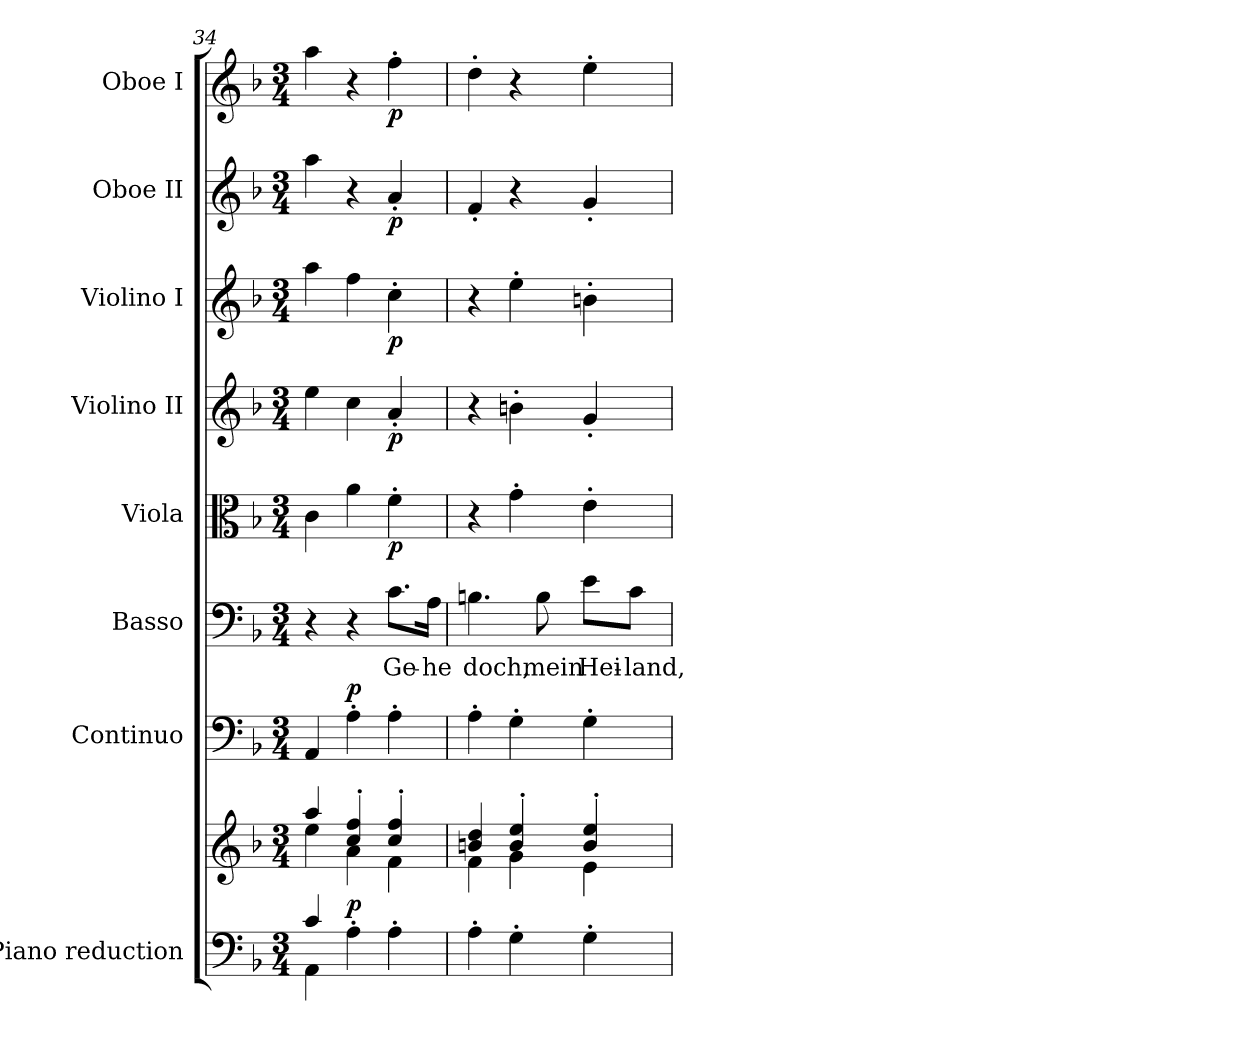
**kern	**kern	**dynam	**kern	**dynam	**kern	**text	**kern	**dynam	**kern	**dynam	**kern	**dynam	**kern	**dynam	**kern	**dynam
*part8	*part8	*part8	*part7	*part7	*part6	*part6	*part5	*part5	*part4	*part4	*part3	*part3	*part2	*part2	*part1	*part1
*staff9	*staff8	*staff8/9	*staff7	*staff7	*staff6	*staff6	*staff5	*staff5	*staff4	*staff4	*staff3	*staff3	*staff2	*staff2	*staff1	*staff1
*I"Piano reduction	*	*	*I"Continuo	*	*I"Basso	*	*I"Viola	*	*I"Violino II	*	*I"Violino I	*	*I"Oboe II	*	*I"Oboe I	*
*I'Pno	*	*	*	*	*	*	*	*	*	*	*	*	*I'Ob	*	*I'Ob	*
*clefF4	*clefG2	*	*clefF4	*	*clefF4	*	*clefC3	*	*clefG2	*	*clefG2	*	*clefG2	*	*clefG2	*
*k[b-]	*k[b-]	*	*k[b-]	*	*k[b-]	*	*k[b-]	*	*k[b-]	*	*k[b-]	*	*k[b-]	*	*k[b-]	*
*M3/4	*M3/4	*	*M3/4	*	*M3/4	*	*M3/4	*	*M3/4	*	*M3/4	*	*M3/4	*	*M3/4	*
=34	=34	=34	=34	=34	=34	=34	=34	=34	=34	=34	=34	=34	=34	=34	=34	=34
*^	*^	*	*	*	*	*	*	*	*	*	*	*	*	*	*	*
4c/	4AA\	4aa/	4ee\	.	4AA/	.	4r	.	4c\	.	4ee\	.	4aa\	.	4aa\	.	4aa\	.
!	!	!	!	!LO:DY:a=2	!	!LO:DY:a	!	!	!	!	!	!	!	!	!	!	!	!
2ryy	4A'>\	4cc/' 4ff/'	4a\	p	4A'\	p	4r	.	4a\	.	4cc\	.	4ff\	.	4r	.	4r	.
!	!	!	!	!	!	!	!	!LO:LY:b	!	!LO:DY:b	!	!LO:DY:b	!	!LO:DY:b	!	!LO:DY:b	!	!LO:DY:b
.	4A'>\	4cc/' 4ff/'	4f\	.	4A'\	.	8.c\L	Ge-	4f'\	p	4a'/	p	4cc'\	p	4a'/	p	4ff'\	p
!	!	!	!	!	!	!	!	!LO:LY:b	!	!	!	!	!	!	!	!	!	!
.	.	.	.	.	.	.	16A\Jk	-he	.	.	.	.	.	.	.	.	.	.
*v	*v	*	*	*	*	*	*	*	*	*	*	*	*	*	*	*	*	*
!!LO:PB:g=z
=35	=35	=35	=35	=35	=35	=35	=35	=35	=35	=35	=35	=35	=35	=35	=35	=35	=35
!	!	!	!	!	!	!	!LO:LY:b	!	!	!	!	!	!	!	!	!	!
4A'\	4bn/ 4dd/	4f\	.	4A'\	.	4.Bn\	doch,	4r	.	4r	.	4r	.	4f'/	.	4dd'\	.
4G'\	4b/' 4ee/'	4g\	.	4G'\	.	.	.	4g'\	.	4bn'\	.	4ee'\	.	4r	.	4r	.
!	!	!	!	!	!	!	!LO:LY:b	!	!	!	!	!	!	!	!	!	!
.	.	.	.	.	.	8B\	mein	.	.	.	.	.	.	.	.	.	.
!	!	!	!	!	!	!	!LO:LY:b	!	!	!	!	!	!	!	!	!	!
4G'\	4b/' 4ee/'	4e\	.	4G'\	.	8e\L	Hei-	4e'\	.	4g'/	.	4bn'\	.	4g'/	.	4ee'\	.
!	!	!	!	!	!	!	!LO:LY:b	!	!	!	!	!	!	!	!	!	!
.	.	.	.	.	.	8c\J	-land,	.	.	.	.	.	.	.	.	.	.
*	*v	*v	*	*	*	*	*	*	*	*	*	*	*	*	*	*	*
=	=	=	=	=	=	=	=	=	=	=	=	=	=	=	=	=
*-	*-	*-	*-	*-	*-	*-	*-	*-	*-	*-	*-	*-	*-	*-	*-	*-
